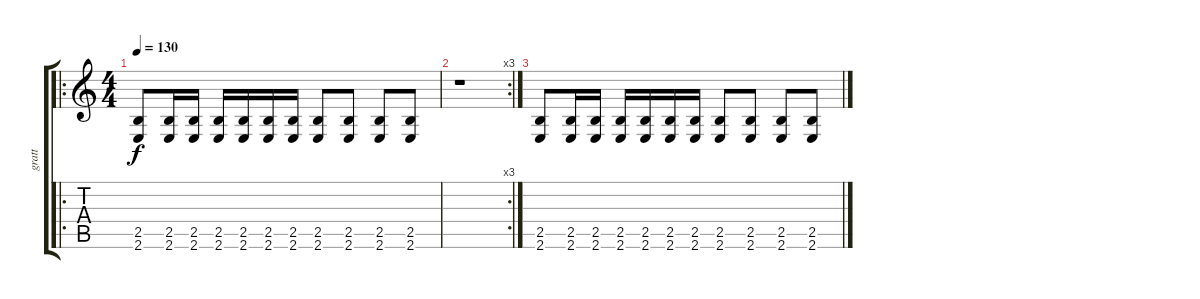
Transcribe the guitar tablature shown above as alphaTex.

\track ("gratt" "gratt") {instrument distortionguitar}
\staff {score tabs}
\tuning (E4 B3 G3 D3 A2 D2) {hide}
\ro
\ts (4 4)
\tempo 130
\clef g2
\ks c
(2.5 2.6).8{dy f} (2.5 2.6).16 (2.5 2.6).16 (2.5 2.6).16 (2.5 2.6).16 (2.5 2.6).16 (2.5 2.6).16 (2.5 2.6).8 (2.5 2.6).8 (2.5 2.6).8 (2.5 2.6).8 |
\rc 3
r.1 |
(2.5 2.6).8 (2.5 2.6).16 (2.5 2.6).16 (2.5 2.6).16 (2.5 2.6).16 (2.5 2.6).16 (2.5 2.6).16 (2.5 2.6).8 (2.5 2.6).8 (2.5 2.6).8 (2.5 2.6).8
